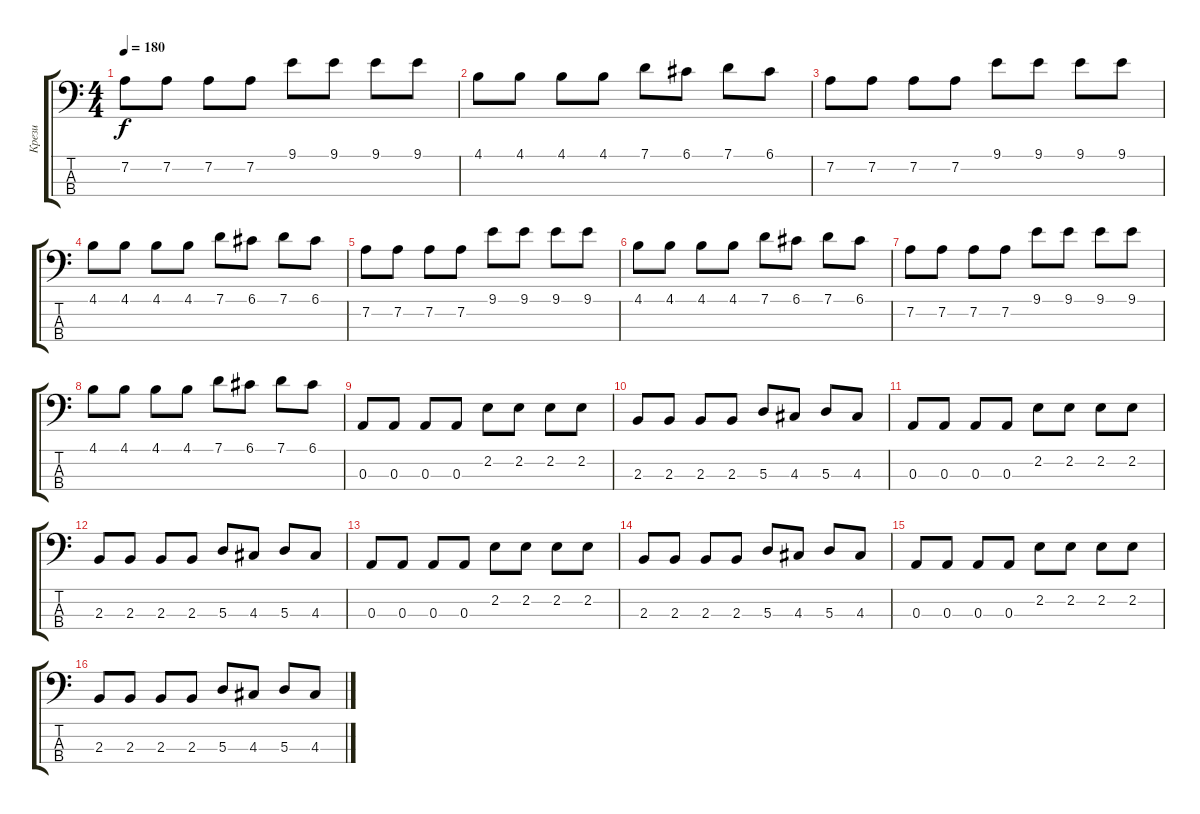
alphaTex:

\track ("Крези" "Крези") {instrument electricbassfinger}
\staff {score tabs}
\tuning (G2 D2 A1 E1) {hide}
\ts (4 4)
\tempo 180
\clef f4
\ks c
7.2.8{dy f} 7.2.8 7.2.8 7.2.8 9.1.8 9.1.8 9.1.8 9.1.8 |
4.1.8 4.1.8 4.1.8 4.1.8 7.1.8 6.1.8 7.1.8 6.1.8 |
7.2.8 7.2.8 7.2.8 7.2.8 9.1.8 9.1.8 9.1.8 9.1.8 |
4.1.8 4.1.8 4.1.8 4.1.8 7.1.8 6.1.8 7.1.8 6.1.8 |
7.2.8 7.2.8 7.2.8 7.2.8 9.1.8 9.1.8 9.1.8 9.1.8 |
4.1.8 4.1.8 4.1.8 4.1.8 7.1.8 6.1.8 7.1.8 6.1.8 |
7.2.8 7.2.8 7.2.8 7.2.8 9.1.8 9.1.8 9.1.8 9.1.8 |
4.1.8 4.1.8 4.1.8 4.1.8 7.1.8 6.1.8 7.1.8 6.1.8 |
0.3.8 0.3.8 0.3.8 0.3.8 2.2.8 2.2.8 2.2.8 2.2.8 |
2.3.8 2.3.8 2.3.8 2.3.8 5.3.8 4.3.8 5.3.8 4.3.8 |
0.3.8 0.3.8 0.3.8 0.3.8 2.2.8 2.2.8 2.2.8 2.2.8 |
2.3.8 2.3.8 2.3.8 2.3.8 5.3.8 4.3.8 5.3.8 4.3.8 |
0.3.8 0.3.8 0.3.8 0.3.8 2.2.8 2.2.8 2.2.8 2.2.8 |
2.3.8 2.3.8 2.3.8 2.3.8 5.3.8 4.3.8 5.3.8 4.3.8 |
0.3.8 0.3.8 0.3.8 0.3.8 2.2.8 2.2.8 2.2.8 2.2.8 |
2.3.8 2.3.8 2.3.8 2.3.8 5.3.8 4.3.8 5.3.8 4.3.8
